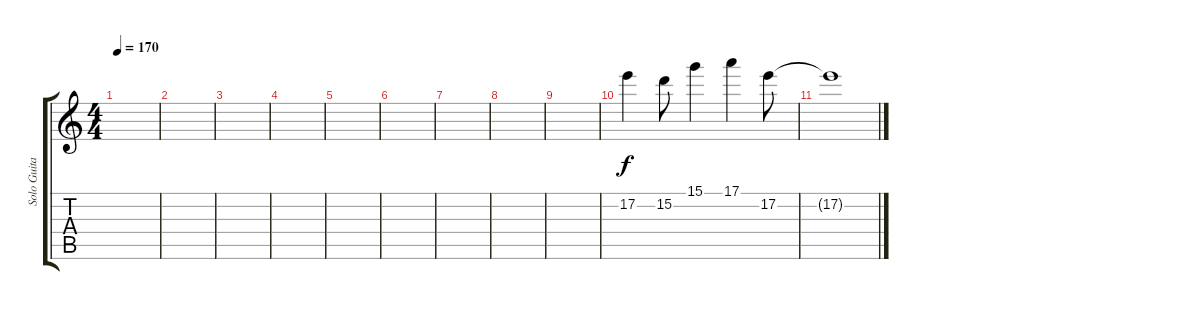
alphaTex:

\track ("Solo Guitar" "Solo Guita") {instrument overdrivenguitar}
\staff {score tabs}
\tuning (E4 B3 G3 D3 A2 E2) {hide}
\ts (4 4)
\tempo 170
\clef g2
\ks c
|
|
|
|
|
|
|
|
|
17.2.4 15.2.8 15.1.4 17.1.4 17.2.8 |
17.2{t}.1
